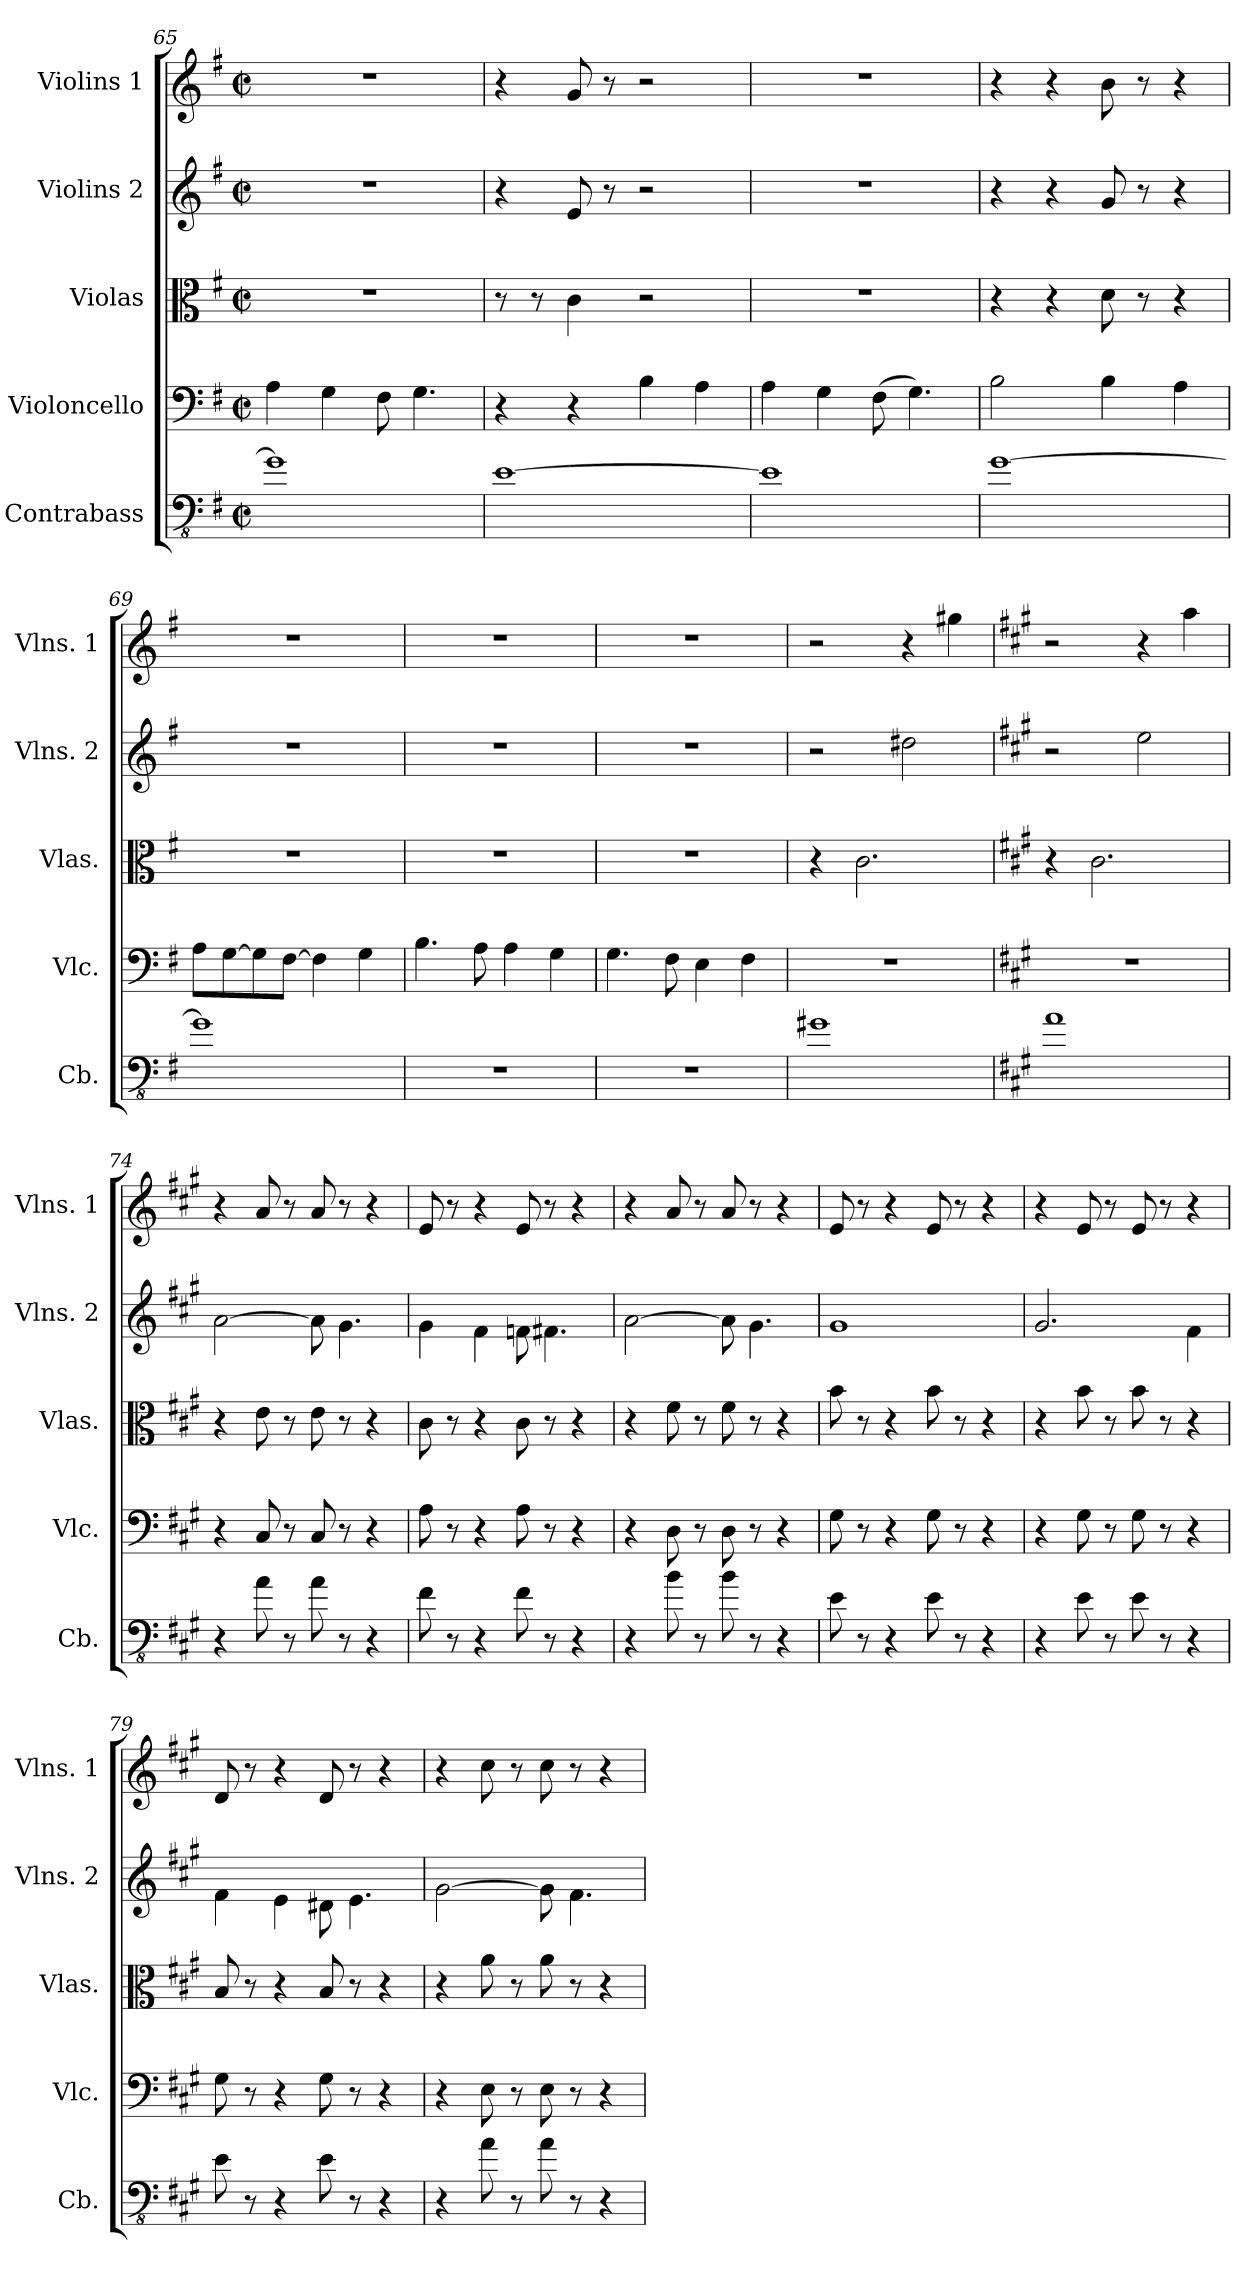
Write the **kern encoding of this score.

**kern	**kern	**kern	**kern	**kern
*part5	*part4	*part3	*part2	*part1
*staff5	*staff4	*staff3	*staff2	*staff1
*I"Contrabass	*I"Violoncello	*I"Violas	*I"Violins 2	*I"Violins 1
*I'Cb.	*I'Vlc.	*I'Vlas.	*I'Vlns. 2	*I'Vlns. 1
*clefFv4	*clefF4	*clefC3	*clefG2	*clefG2
*ITrd7c12	*	*	*	*
*k[f#]	*k[f#]	*k[f#]	*k[f#]	*k[f#]
*G:	*G:	*G:	*G:	*G:
*M2/2	*M2/2	*M2/2	*M2/2	*M2/2
*met(c|)	*met(c|)	*met(c|)	*met(c|)	*met(c|)
=65	=65	=65	=65	=65
1GG]	4A\	1r	1r	1r
.	4G\	.	.	.
.	8F#\	.	.	.
.	4.G\	.	.	.
=66	=66	=66	=66	=66
[1EE	4r	8r	4r	4r
.	.	8r	.	.
.	4r	4c\	8e/	8g/
.	.	.	8r	8r
.	4B\	2r	2r	2r
.	4A\	.	.	.
=67	=67	=67	=67	=67
1EE]	4A\	1r	1r	1r
.	4G\	.	.	.
.	(8F#\	.	.	.
.	4.G\)	.	.	.
=68	=68	=68	=68	=68
[1GG	2B\	4r	4r	4r
.	.	4r	4r	4r
.	4B\	8d\	8g/	8b\
.	.	8r	8r	8r
.	4A\	4r	4r	4r
=69	=69	=69	=69	=69
1GG]	8A\L	1r	1r	1r
.	[8G\	.	.	.
.	8G\]	.	.	.
.	[8F#\J	.	.	.
.	4F#\]	.	.	.
.	4G\	.	.	.
=70	=70	=70	=70	=70
1r	4.B\	1r	1r	1r
.	8A\	.	.	.
.	4A\	.	.	.
.	4G\	.	.	.
!!LO:PB:g=z
=71	=71	=71	=71	=71
1r	4.G\	1r	1r	1r
.	8F#\	.	.	.
.	4E\	.	.	.
.	4F#\	.	.	.
=72	=72	=72	=72	=72
1GG#X	1r	4r	2r	2r
.	.	2.c\	.	.
.	.	.	2dd#X\	4r
.	.	.	.	4gg#X\
=73	=73	=73	=73	=73
*k[f#c#g#]	*k[f#c#g#]	*k[f#c#g#]	*k[f#c#g#]	*k[f#c#g#]
*A:	*A:	*A:	*A:	*A:
1AA	1r	4r	2r	2r
.	.	2.c#\	.	.
.	.	.	2ee\	4r
.	.	.	.	4aa\
=74	=74	=74	=74	=74
4r	4r	4r	[2a\	4r
8AA\	8C#/	8e\	.	8a/
8r	8r	8r	.	8r
8AA\	8C#/	8e\	8a\]	8a/
8r	8r	8r	4.g#\	8r
4r	4r	4r	.	4r
=75	=75	=75	=75	=75
8FF#\	8A\	8c#\	4g#\	8e/
8r	8r	8r	.	8r
4r	4r	4r	4f#\	4r
8FF#\	8A\	8c#\	8fn\	8e/
8r	8r	8r	4.f#X\	8r
4r	4r	4r	.	4r
=76	=76	=76	=76	=76
4r	4r	4r	[2a\	4r
8BB\	8D\	8f#\	.	8a/
8r	8r	8r	.	8r
8BB\	8D\	8f#\	8a\]	8a/
8r	8r	8r	4.g#\	8r
4r	4r	4r	.	4r
!!LO:LB:g=z
=77	=77	=77	=77	=77
8EE\	8G#\	8b\	1g#	8e/
8r	8r	8r	.	8r
4r	4r	4r	.	4r
8EE\	8G#\	8b\	.	8e/
8r	8r	8r	.	8r
4r	4r	4r	.	4r
=78	=78	=78	=78	=78
4r	4r	4r	2.g#/	4r
8EE\	8G#\	8b\	.	8e/
8r	8r	8r	.	8r
8EE\	8G#\	8b\	.	8e/
8r	8r	8r	.	8r
4r	4r	4r	4f#\	4r
=79	=79	=79	=79	=79
8EE\	8G#\	8B/	4f#\	8d/
8r	8r	8r	.	8r
4r	4r	4r	4e\	4r
8EE\	8G#\	8B/	8d#X\	8d/
8r	8r	8r	4.e\	8r
4r	4r	4r	.	4r
=80	=80	=80	=80	=80
4r	4r	4r	[2g#\	4r
8AA\	8E\	8a\	.	8cc#\
8r	8r	8r	.	8r
8AA\	8E\	8a\	8g#\]	8cc#\
8r	8r	8r	4.f#\	8r
4r	4r	4r	.	4r
=	=	=	=	=
*-	*-	*-	*-	*-
